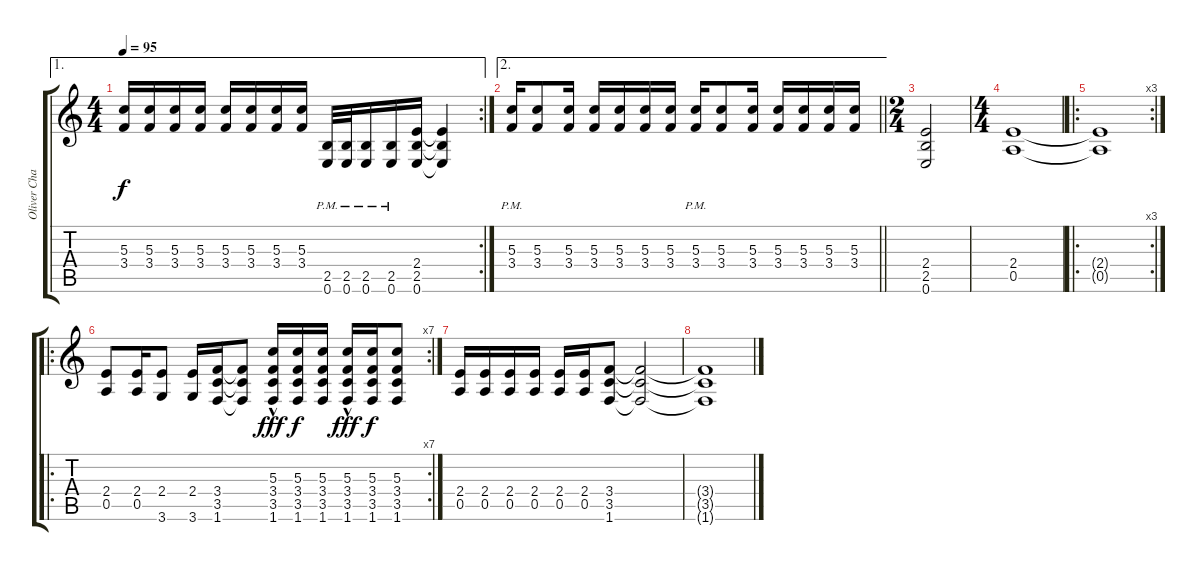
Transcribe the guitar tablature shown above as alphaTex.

\track ("Oliver Chapoy" "Oliver Cha") {instrument distortionguitar}
\staff {score tabs}
\tuning (E4 B3 G3 D3 A2 E2) {hide}
\ae 1
\rc 2
\ts (4 4)
\tempo 95
\clef g2
\ks c
(5.3 3.4).16{dy f} (5.3 3.4).16 (5.3 3.4).16 (5.3 3.4).16 (5.3 3.4).16 (5.3 3.4).16 (5.3 3.4).16 (5.3 3.4).16 (2.5{pm} 0.6{pm}).32 (2.5{pm} 0.6{pm}).32 (2.5{pm} 0.6{pm}).16 (2.5{pm} 0.6{pm}).16 (2.4 2.5 0.6).16 (2.4{t} 2.5{t} 0.6{t}).4 |
\ae 2
\barLineRight lightlight
(5.3{pm} 3.4{pm}).16 (5.3 3.4).8 (5.3 3.4).16 (5.3 3.4).16 (5.3 3.4).16 (5.3 3.4).16 (5.3 3.4).16 (5.3{pm} 3.4{pm}).16 (5.3 3.4).8 (5.3 3.4).16 (5.3 3.4).16 (5.3 3.4).16 (5.3 3.4).16 (5.3 3.4).16 |
\ts (2 4)
(2.4 2.5 0.6).2 |
\ts (4 4)
(2.4 0.5).1 |
\ro
\rc 3
(2.4{t} 0.5{t}).1 |
\ro
\rc 7
(2.4 0.5).8 (2.4 0.5).16 (2.4 3.6).8 (2.4 3.6).16 (3.4 3.5 1.6).16 (3.4{t} 3.5{t} 1.6{t}).8 (5.3{hac} 3.4{hac} 3.5{hac} 1.6{hac}).16{dy fff} (5.3 3.4 3.5 1.6).16{dy f} (5.3 3.4 3.5 1.6).16 (5.3{hac} 3.4{hac} 3.5{hac} 1.6{hac}).16{dy fff} (5.3 3.4 3.5 1.6).16{dy f} (5.3 3.4 3.5 1.6).8 |
(2.4 0.5).16 (2.4 0.5).16 (2.4 0.5).16 (2.4 0.5).16 (2.4 0.5).16 (2.4 0.5).16 (3.4 3.5 1.6).8 (3.4{t} 3.5{t} 1.6{t}).2 |
(3.4{t} 3.5{t} 1.6{t}).1
